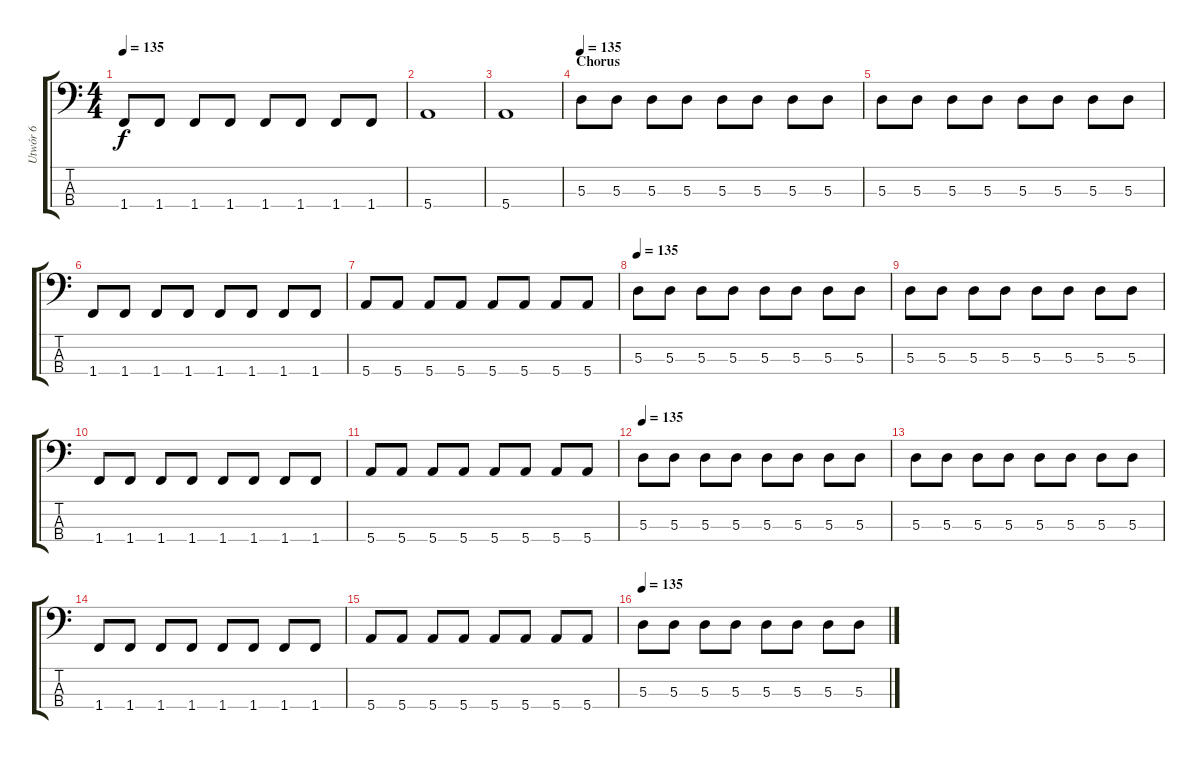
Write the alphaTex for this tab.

\track ("Utwór 6" "Utwór 6") {instrument electricbasspick}
\staff {score tabs}
\tuning (G2 D2 A1 E1) {hide}
\ts (4 4)
\tempo 135
\clef f4
\ks c
1.4.8{dy f} 1.4.8 1.4.8 1.4.8 1.4.8 1.4.8 1.4.8 1.4.8 |
5.4.1 |
5.4.1 |
\section ("" "Chorus")
\tempo 135
5.3.8 5.3.8 5.3.8 5.3.8 5.3.8 5.3.8 5.3.8 5.3.8 |
5.3.8 5.3.8 5.3.8 5.3.8 5.3.8 5.3.8 5.3.8 5.3.8 |
1.4.8 1.4.8 1.4.8 1.4.8 1.4.8 1.4.8 1.4.8 1.4.8 |
5.4.8 5.4.8 5.4.8 5.4.8 5.4.8 5.4.8 5.4.8 5.4.8 |
\tempo 135
5.3.8 5.3.8 5.3.8 5.3.8 5.3.8 5.3.8 5.3.8 5.3.8 |
5.3.8 5.3.8 5.3.8 5.3.8 5.3.8 5.3.8 5.3.8 5.3.8 |
1.4.8 1.4.8 1.4.8 1.4.8 1.4.8 1.4.8 1.4.8 1.4.8 |
5.4.8 5.4.8 5.4.8 5.4.8 5.4.8 5.4.8 5.4.8 5.4.8 |
\tempo 135
5.3.8 5.3.8 5.3.8 5.3.8 5.3.8 5.3.8 5.3.8 5.3.8 |
5.3.8 5.3.8 5.3.8 5.3.8 5.3.8 5.3.8 5.3.8 5.3.8 |
1.4.8 1.4.8 1.4.8 1.4.8 1.4.8 1.4.8 1.4.8 1.4.8 |
5.4.8 5.4.8 5.4.8 5.4.8 5.4.8 5.4.8 5.4.8 5.4.8 |
\tempo 135
5.3.8 5.3.8 5.3.8 5.3.8 5.3.8 5.3.8 5.3.8 5.3.8
